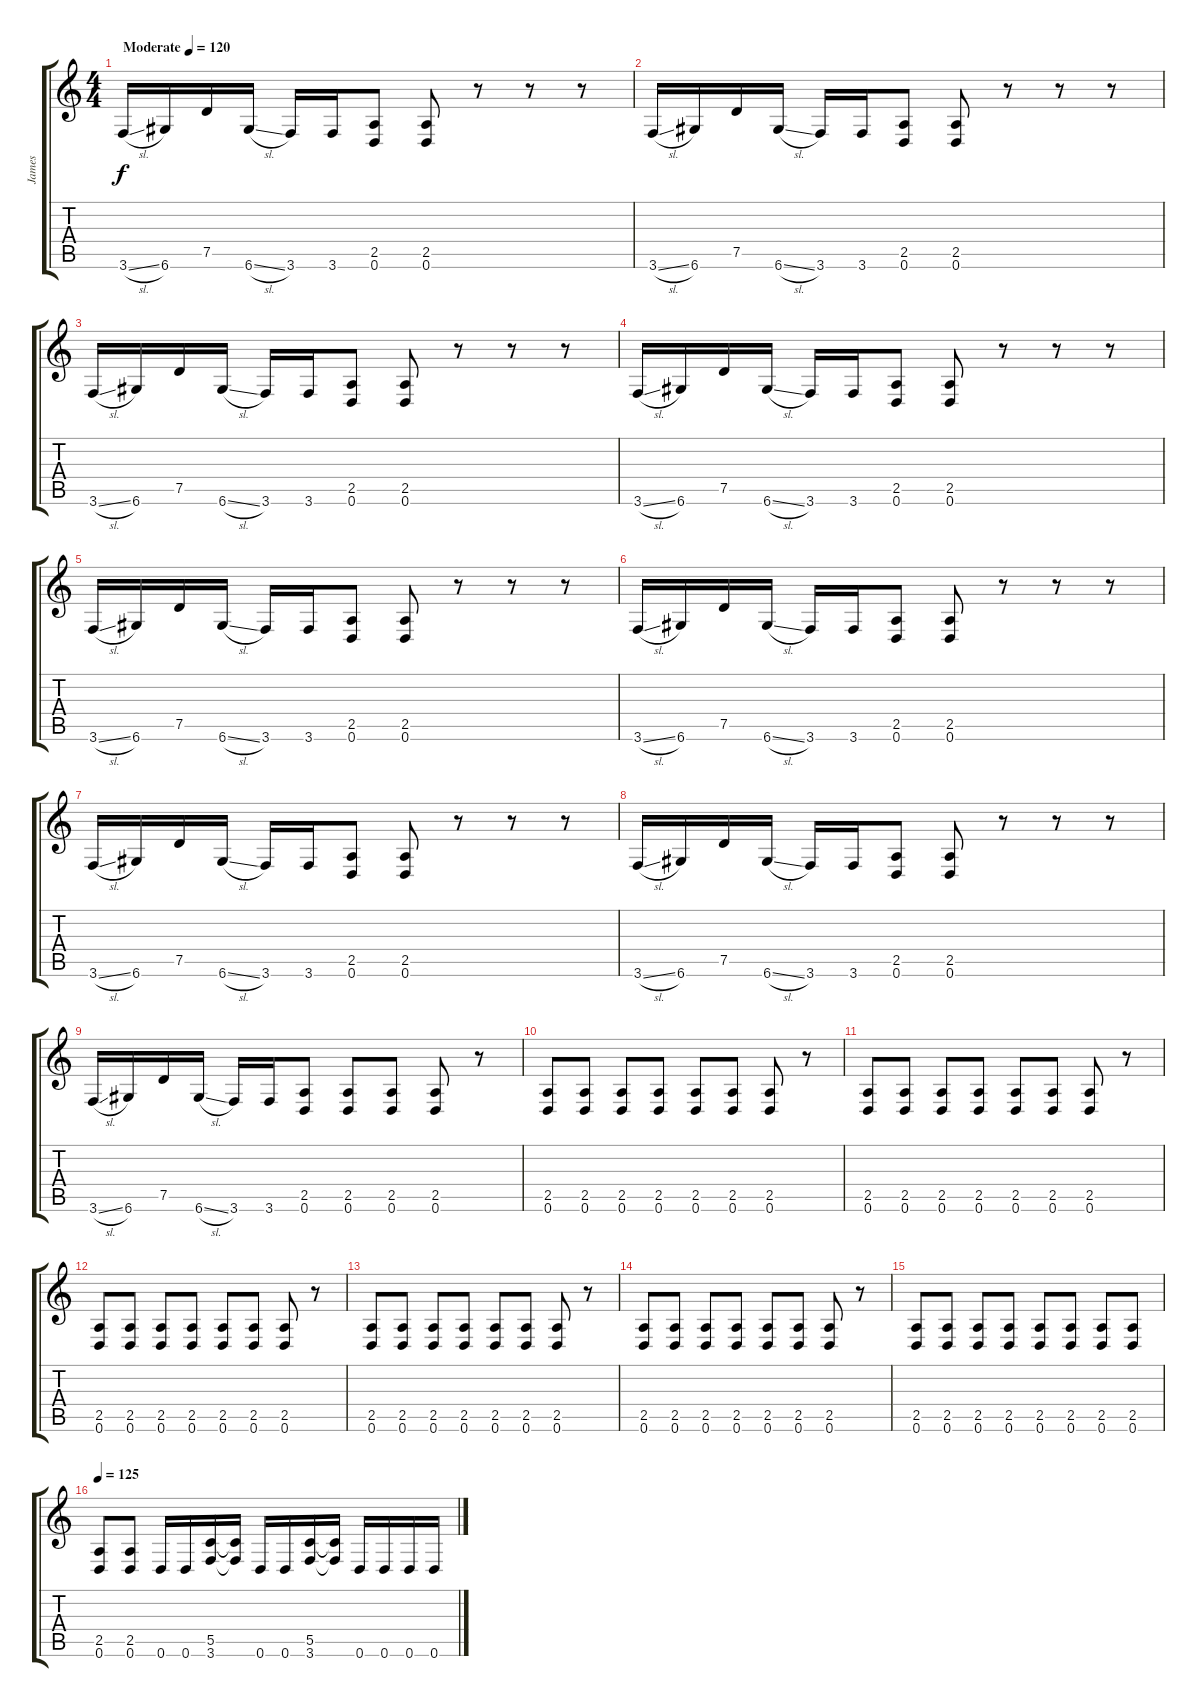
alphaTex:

\track ("James" "James") {instrument distortionguitar}
\staff {score tabs}
\tuning (D4 A3 F3 C3 G2 D2) {hide}
\ts (4 4)
\tempo (120 "Moderate")
\clef g2
\ks c
3.6{sl}.16{dy f instrument distortionguitar} 6.6.16 7.5.16 6.6{sl}.16 3.6.16 3.6.16 (2.5 0.6).8 (2.5 0.6).8 r.8 r.8 r.8 |
3.6{sl}.16 6.6.16 7.5.16 6.6{sl}.16 3.6.16 3.6.16 (2.5 0.6).8 (2.5 0.6).8 r.8 r.8 r.8 |
3.6{sl}.16 6.6.16 7.5.16 6.6{sl}.16 3.6.16 3.6.16 (2.5 0.6).8 (2.5 0.6).8 r.8 r.8 r.8 |
3.6{sl}.16 6.6.16 7.5.16 6.6{sl}.16 3.6.16 3.6.16 (2.5 0.6).8 (2.5 0.6).8 r.8 r.8 r.8 |
3.6{sl}.16 6.6.16 7.5.16 6.6{sl}.16 3.6.16 3.6.16 (2.5 0.6).8 (2.5 0.6).8 r.8 r.8 r.8 |
3.6{sl}.16 6.6.16 7.5.16 6.6{sl}.16 3.6.16 3.6.16 (2.5 0.6).8 (2.5 0.6).8 r.8 r.8 r.8 |
3.6{sl}.16 6.6.16 7.5.16 6.6{sl}.16 3.6.16 3.6.16 (2.5 0.6).8 (2.5 0.6).8 r.8 r.8 r.8 |
3.6{sl}.16 6.6.16 7.5.16 6.6{sl}.16 3.6.16 3.6.16 (2.5 0.6).8 (2.5 0.6).8 r.8 r.8 r.8 |
3.6{sl}.16 6.6.16 7.5.16 6.6{sl}.16 3.6.16 3.6.16 (2.5 0.6).8 (2.5 0.6).8 (2.5 0.6).8 (2.5 0.6).8 r.8 |
(2.5 0.6).8 (2.5 0.6).8 (2.5 0.6).8 (2.5 0.6).8 (2.5 0.6).8 (2.5 0.6).8 (2.5 0.6).8 r.8 |
(2.5 0.6).8 (2.5 0.6).8 (2.5 0.6).8 (2.5 0.6).8 (2.5 0.6).8 (2.5 0.6).8 (2.5 0.6).8 r.8 |
(2.5 0.6).8 (2.5 0.6).8 (2.5 0.6).8 (2.5 0.6).8 (2.5 0.6).8 (2.5 0.6).8 (2.5 0.6).8 r.8 |
(2.5 0.6).8 (2.5 0.6).8 (2.5 0.6).8 (2.5 0.6).8 (2.5 0.6).8 (2.5 0.6).8 (2.5 0.6).8 r.8 |
(2.5 0.6).8 (2.5 0.6).8 (2.5 0.6).8 (2.5 0.6).8 (2.5 0.6).8 (2.5 0.6).8 (2.5 0.6).8 r.8 |
(2.5 0.6).8 (2.5 0.6).8 (2.5 0.6).8 (2.5 0.6).8 (2.5 0.6).8 (2.5 0.6).8 (2.5 0.6).8 (2.5 0.6).8 |
\tempo 125
(2.5 0.6).8 (2.5 0.6).8 0.6.16 0.6.16 (5.5 3.6).16 (5.5{t} 3.6{t}).16 0.6.16 0.6.16 (5.5 3.6).16 (5.5{t} 3.6{t}).16 0.6.16 0.6.16 0.6.16 0.6.16
